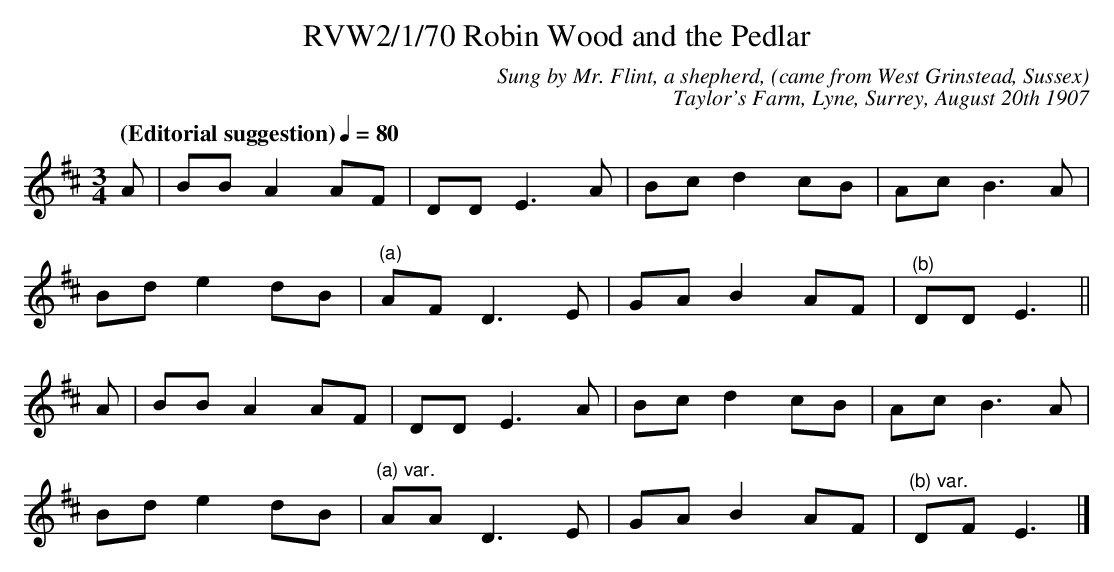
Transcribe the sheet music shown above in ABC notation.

X:1
T:RVW2/1/70 Robin Wood and the Pedlar
C:Sung by Mr. Flint, a shepherd, (came from West Grinstead, Sussex)
C:Taylor's Farm, Lyne, Surrey, August 20th 1907
L:1/8
Q:"(Editorial suggestion)" 1/4=80
M:3/4
K:Edor
A | BB A2 AF | DD E3 A | Bc d2 cB | Ac B3 A |
Bd e2 dB |"^(a)" AF D3 E | GA B2 AF | "^(b)" DD E3 ||
A | BB A2 AF | DD E3 A | Bc d2 cB | Ac B3 A |
Bd e2 dB |"^(a) var." AA D3 E | GA B2 AF |"^(b) var." DF E3 |]
